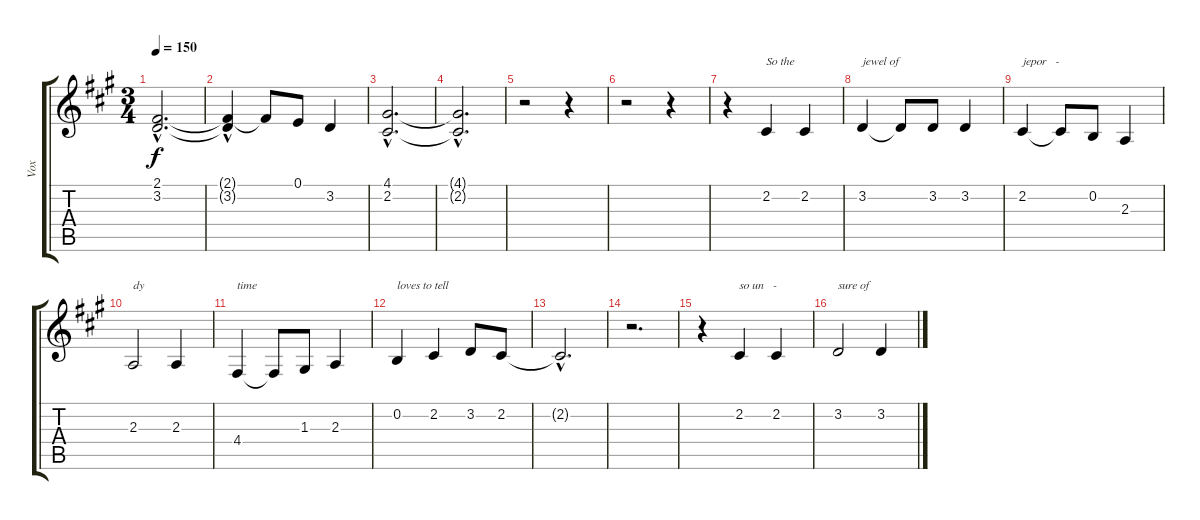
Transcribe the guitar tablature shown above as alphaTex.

\track ("Vox" "Vox") {instrument violin}
\staff {score tabs}
\tuning (E4 B3 G3 D3 A2 E2) {hide}
\ts (3 4)
\tempo 150
\clef g2
\ks f#minor
(2.1{hac} 3.2{hac}).2{d dy f} |
(2.1{hac t} 3.2{t}).4 2.1{t}.8 0.1.8 3.2.4 |
(4.1{hac} 2.2{hac}).2{d} |
(4.1{hac t} 2.2{hac t}).2{d} |
r.2 r.4 |
r.2 r.4 |
r.4 2.2.4{txt "So the "} 2.2.4 |
3.2.4{txt "jewel of"} 3.2{t}.8 3.2.8 3.2.4 |
2.2.4{txt "jepor   -"} 2.2{t}.8 0.2.8 2.3.4 |
2.3.2{txt "dy"} 2.3.4 |
4.4.4{txt "time"} 4.4{t}.8 1.3.8 2.3.4 |
0.2.4{txt "loves to tell"} 2.2.4 3.2.8 2.2.8 |
2.2{hac t}.2{d} |
r.2{d} |
r.4 2.2.4{txt "so un   -"} 2.2.4 |
3.2.2{txt "sure of"} 3.2.4
